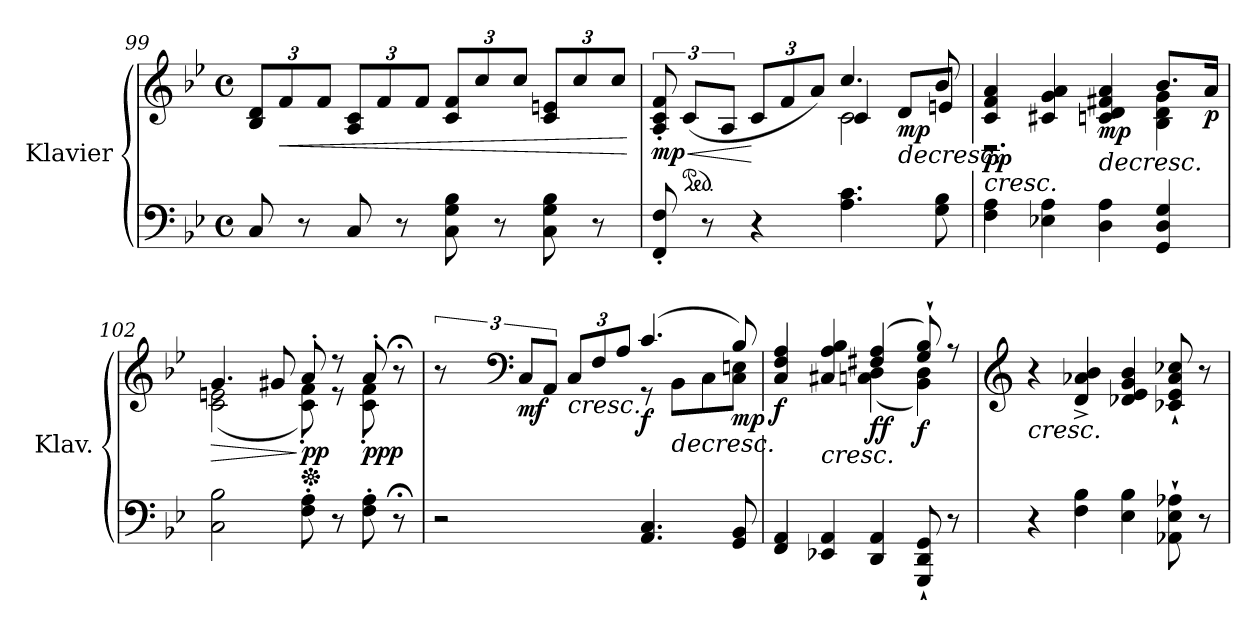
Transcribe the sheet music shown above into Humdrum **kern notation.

**kern	**kern	**dynam
*part1	*part1	*part1
*staff2	*staff1	*staff1/2
*I"Klavier	*	*
*I'Klav.	*	*
*clefF4	*clefG2	*
*k[b-e-]	*k[b-e-]	*
*M4/4	*M4/4	*
*met(c)	*met(c)	*
*MM102	*MM102	*
*	*Xbrackettup	*
=99	=99	=99
8C/	12B-/ 12d/L	.
!	!	!LO:HP:b
.	12f/	<
8r	.	.
.	12f/J	.
*	*MM100	*
8C/	12A/ 12c/L	.
.	12f/	.
8r	.	.
.	12f/J	.
*	*MM98	*
8C\ 8G\ 8B-\	12c/ 12f/L	.
.	12cc/	.
8r	.	.
.	12cc/J	.
*	*MM94	*
8C\ 8G\ 8B-\	12c/ 12en/L	.
.	12cc/	.
8r	.	.
.	12cc/J	.
.	.	[
=100	=100	=100
*	*brackettup	*
*	*MM48	*
!	!	!LO:HP:b
*	*^	*
*	*	*^	*
!	!	!	!	!LO:DY:n=1:b
8FF/' 8F/'	12A/' 12c/' 12f/'	2ryy	2ryy	< mp
*	*ped	*	*	*
*	*MM80	*	*	*
.	(>12c/L	.	.	.
8r	.	.	.	.
.	12A/J	.	.	.
*	*Xbrackettup	*	*	*
*	*MM94	*	*	*
4r	12c/L	.	.	[
.	12f/	.	.	.
.	12a/J)	.	.	.
!	!	!	!	!LO:DY:n=2:b
!	!	!	!	!LO:DY:n=3:b
4.A\ 4.c\	4.cc/	2c\	4c/	fp mf
!	!	!	!	!LO:HP:b
!	!	!	!	!LO:DY:n=4:b
.	.	.	8d/L	> mp
8G\ 8B-\	8b-/	.	8en/J	.
=101	=101	=101	=101	=101
!	!	!	!	!LO:HP:b
!	!	!	!	!LO:DY:n=1:b
*	*	*v	*v	*
4F\ 4A\	4c/ 4f/ 4a/	2.r	< pp
4E-X\ 4A\	4c#X/ 4g/ 4a/	.	.
!	!	!	!LO:HP:n=1:b
!	!	!	!LO:DY:n=2:b
4D\ 4A\	4cn/ 4d/ 4f#X/ 4a/	.	] > mp
*	*MM48	*	*
4GG/ 4D/ 4G/	8.b-/L	4B-\ 4d\ 4g\	.
!	!	!	!LO:DY:n=3:b
.	16a/Jk	.	[ p
!!LO:LB:g=z	!!
=102	=102	=102	=102
*	*MM94	*	*
!	!	!	!LO:HP:b
2C\ 2B-\	4.g/	(<2c\ 2en\	>
.	8g#X/	.	.
*	*Xped	*	*
*	*MM80	*	*
!	!	!	!LO:DY:n=1:b
8F\' 8A\'	8a'/	8c\' 8f\')	] pp
8r	8r	8r	.
!	!	!	!LO:DY:n=2:b
8F\' 8A\'	8a'/	8c\' 8f\'	ppp
*	*MM10	*	*
8r;<	8r;<	8ryy	.
=103	=103	=103	=103
*	*brackettup	*	*
*	*MM94	*	*
2r	12r	2ryy	.
*	*clefF4	*	*
!	!	!	!LO:DY:b
.	12C/L	.	mf
.	12AA/J	.	.
*	*Xbrackettup	*	*
*	*MM104	*	*
!	!	!	!LO:HP:b
.	12C/L	.	<
.	12F/	.	.
.	12A/J	.	.
!	!	!	!LO:DY:n=1:b
4.AA/ 4.C/	(>4.c/	8r	] f
!	!	!	!LO:HP:b
.	.	8BB-\L	>
.	.	8C\	.
!	!	!	!LO:DY:n=2:b
8GG/ 8BB-/	8B-/)	8C\ 8En\J	[ mp
=104	=104	=104	=104
*	*MM94	*	*
!	!	!	!LO:DY:b
4FF/ 4AA/	4C/ 4F/ 4A/	2ryy	f
!	!	!	!LO:HP:b
4EE-X/ 4AA/	4C#X/ 4A/ 4B-/	.	<
!	!	!	!LO:DY:n=1:b
4DD/ 4AA/	(>4F#X/ 4A/	(<4Cn\ 4D\	] ff
!	!	!	!LO:DY:n=2:b
8GGG/` 8DD/` 8GG/`	8G/` 8B-/`)	4BB-\ 4D\)	[ f
8r	8r	.	.
*	*v	*v	*
=105	=105	=105
*	*clefG2	*
!	!LO:TX:b:i:t=cresc.	!
4r	4r	.
*	*MM92	*
4F\ 4B-\	4d/^ 4a-X/^ 4b-/^	.
*	*MM90	*
4E-\ 4B-\	4d-X/ 4e-/ 4g/ 4b-/	.
*	*MM48	*
8AA-X\` 8E-\` 8A-X\`	8c-X/` 8e-/` 8a-/` 8cc-X/`	.
8r	8r	.
=	=	=
*-	*-	*-
